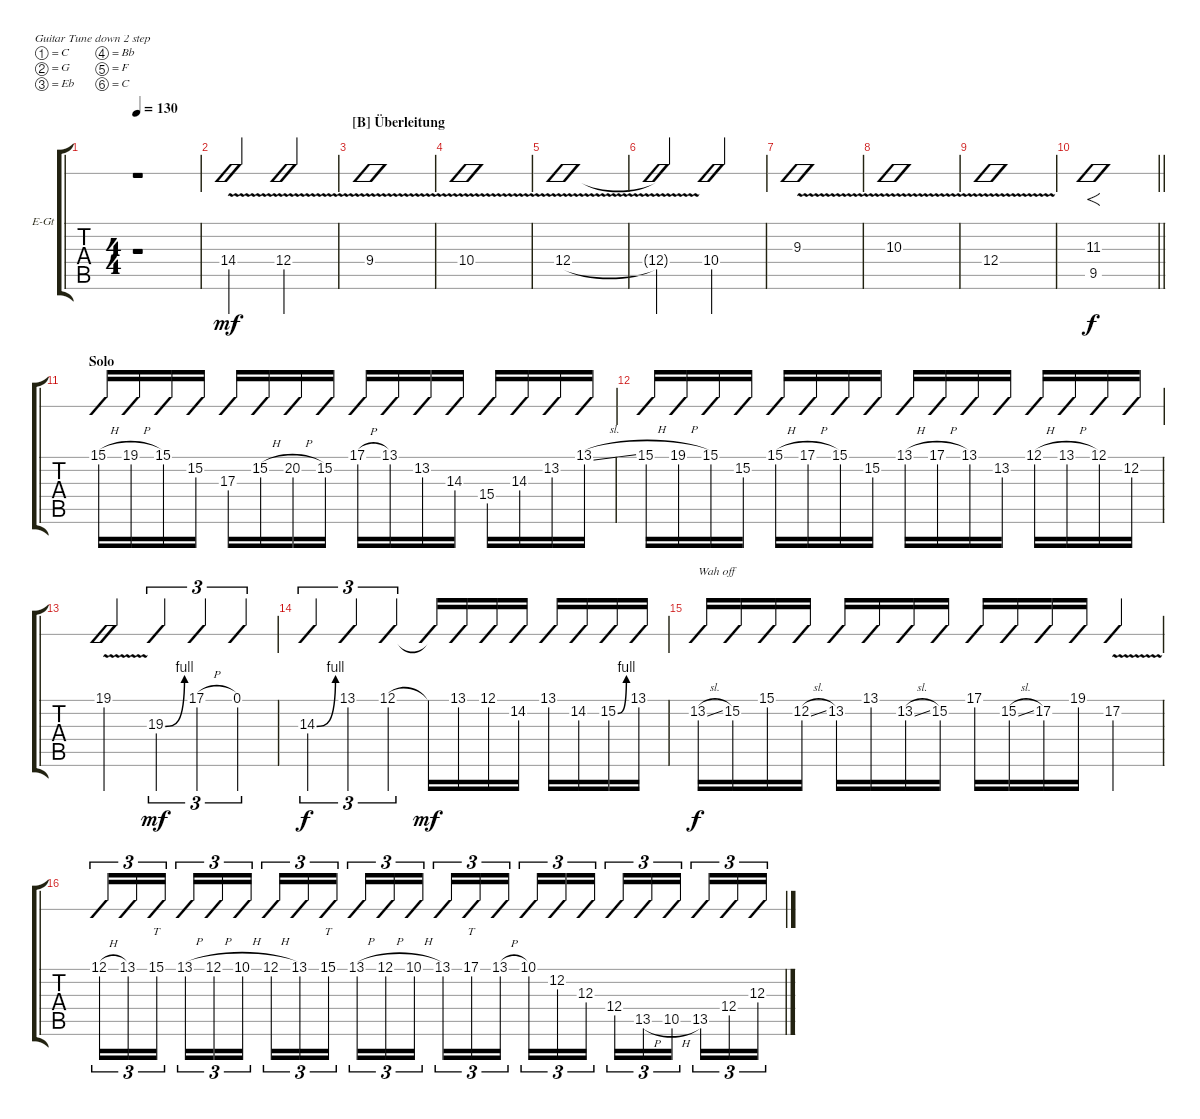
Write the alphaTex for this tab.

\bracketExtendMode groupsimilarinstruments
\firstSystemTrackNameOrientation horizontal
\otherSystemsTrackNameOrientation horizontal
\track ("Guitar Solo" "E-Gt") {instrument distortionguitar}
\staff {tabs slash}
\tuning (C4 G3 Eb3 Bb2 F2 C2)
\ts (4 4)
\tempo 130
\clef g2
\ks c
r.1{dy f} |
14.4{v}.2{dy mf} 12.4{v}.2 |
\section ("B" "Überleitung")
9.4{v}.1 |
10.4{v}.1 |
12.4{v}.1 |
12.4{v t}.2 10.4.2 |
9.3{v}.1 |
10.3{v}.1 |
12.4{v}.1 |
\barLineRight lightlight
(9.5 11.3).1{f dy f} |
\section ("" "Solo")
15.1{h}.16 19.1{h}.16 15.1.16 15.2.16 17.3.16 15.2{h}.16 20.2{h}.16 15.2.16 17.1{h}.16 13.1.16 13.2.16 14.3.16 15.4.16 14.3.16 13.2.16 13.1{sl}.16 |
15.1{h}.16 19.1{h}.16 15.1.16 15.2.16 15.1{h}.16 17.1{h}.16 15.1.16 15.2.16 13.1{h}.16 17.1{h}.16 13.1.16 13.2.16 12.1{h}.16 13.1{h}.16 12.1.16 12.2.16 |
19.1{v}.2 19.3{be (bend 0 0 15 4)}.4{tu (3 2) dy mf} 17.1{h}.4{tu (3 2)} 0.1.4{tu (3 2)} |
14.3{be (bend 0 0 15 4)}.4{tu (3 2) dy f} 13.1.4{tu (3 2)} 12.1.4{tu (3 2)} 12.1{t}.16{dy mf} 13.1.16 12.1.16 14.2.16 13.1.16 14.2.16 15.2{be (bend 0 0 15 4)}.16 13.1.16 |
13.2{sl}.16{txt "Wah off" dy f} 15.2.16 15.1.16 12.2{sl}.16 13.2.16 13.1.16 13.2{sl}.16 15.2.16 17.1.16 15.2{sl}.16 17.2.16 19.1.16 17.2{v}.4 |
12.1{h}.16{tu (3 2)} 13.1.16{tu (3 2)} 15.1.16{tt tu (3 2)} 13.1{h}.16{tu (3 2)} 12.1{h}.16{tu (3 2)} 10.1{h}.16{tu (3 2)} 12.1{h}.16{tu (3 2)} 13.1.16{tu (3 2)} 15.1.16{tt tu (3 2)} 13.1{h}.16{tu (3 2)} 12.1{h}.16{tu (3 2)} 10.1{h}.16{tu (3 2)} 13.1.16{tu (3 2)} 17.1.16{tt tu (3 2)} 13.1{h}.16{tu (3 2)} 10.1.16{tu (3 2)} 12.2.16{tu (3 2)} 12.3.16{tu (3 2)} 12.4.16{tu (3 2)} 13.5{h}.16{tu (3 2)} 10.5{h}.16{tu (3 2)} 13.5.16{tu (3 2)} 12.4.16{tu (3 2)} 12.3.16{tu (3 2)}
